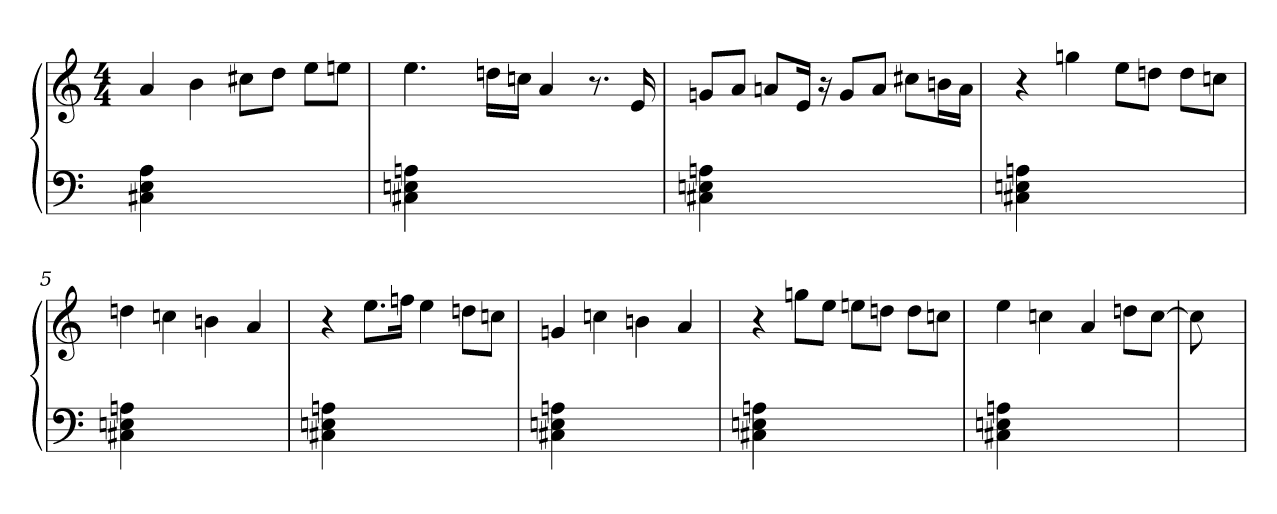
**kern	**kern
*part2	*part1
*staff2	*staff1
*	*M4/4
=1	=1
4A 4C#X 4E	4a
2.ryy	4b
.	8cc#XL
.	8ddJ
.	8eeL
.	8eenJ
=2	=2
4An 4C#X 4En	4.ee
2.ryy	.
.	16ddnLL
.	16ccnJJ
.	4a
.	8.r
.	16e
=3	=3
4An 4C#X 4En	8gnL
.	8aJ
2.ryy	8anL
.	16eJk
.	16r
.	8gL
.	8aJ
.	8cc#XL
.	16bnL
.	16aJJ
=4	=4
4An 4C#X 4En	4r
2.ryy	4ggn
.	8eeL
.	8ddnJ
.	8ddL
.	8ccnJ
=5	=5
4An 4C#X 4En	4ddn
2.ryy	4ccn
.	4bn
.	4a
=6	=6
4An 4C#X 4En	4r
2.ryy	8.eeL
.	16ffnJk
.	4ee
.	8ddnL
.	8ccnJ
=7	=7
4An 4C#X 4En	4gn
2.ryy	4ccn
.	4bn
.	4a
=8	=8
4An 4C#X 4En	4r
2.ryy	8ggnL
.	8eeJ
.	8eenL
.	8ddnJ
.	8ddL
.	8ccnJ
=9	=9
4An 4C#X 4En	4ee
2.ryy	4ccn
.	4a
.	8ddnL
.	[8ccJ
=10	=10
4ryy	8cc]
.	8ryy
=	=
*-	*-
